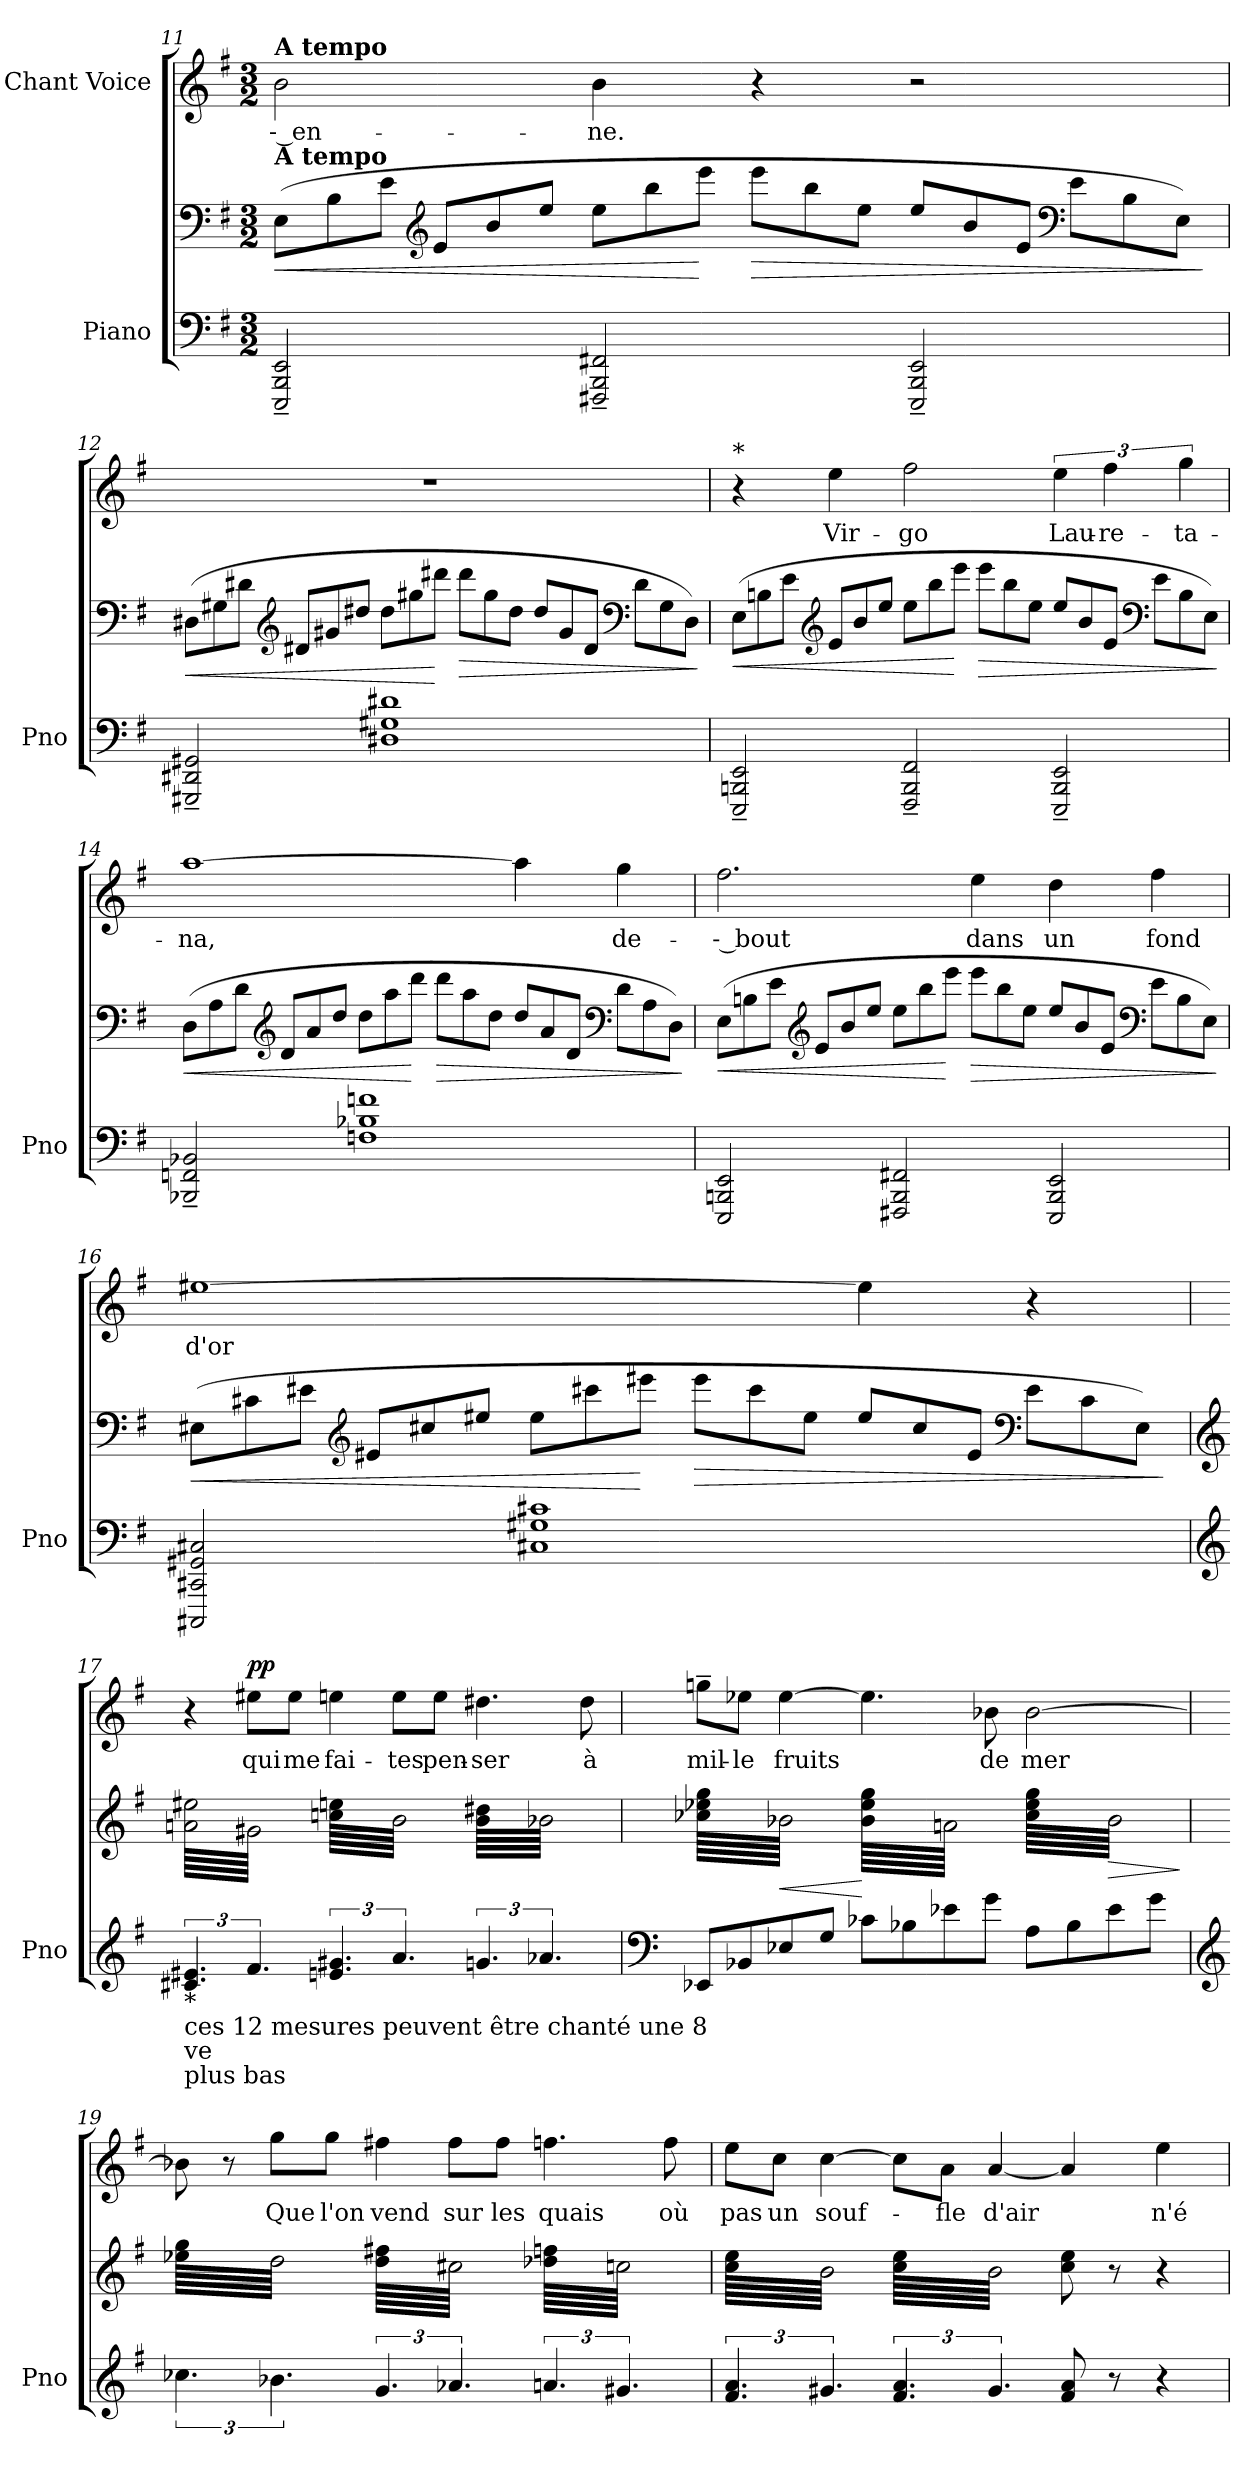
**kern	**kern	**dynam	**kern	**text	**dynam
*part2	*part2	*part2	*part1	*part1	*part1
*staff3	*staff2	*staff2/3	*staff1	*staff1	*staff1
*I"Piano	*	*	*I"Chant Voice	*	*
*I'Pno	*	*	*	*	*
!!LO:PB:g=z
*clefF4	*clefF4	*	*clefG2	*	*
*k[f#]	*k[f#]	*	*k[f#]	*	*
*M3/2	*M3/2	*	*M3/2	*	*
*	*Xtuplet	*	*	*	*
=11	=11	=11	=11	=11	=11
!	!	!	!LO:TX:a:B:t=A tempo	!	!
!	!LO:TX:a:B:t=A tempo	!	!	!	!
!	!	!LO:HP:b	!	!LO:LY:b	!
!	!	!LO:DY:n=1:b=2	!	!	!
!	!	!LO:DY:n=2:b=2	!	!	!
!	!	!LO:DY:n=3:b	!	!	!
!	!	!LO:DY:n=4:b	!	!	!
2EEE/~ 2BBB/~ 2EE/~	(12E\L	< p other-dynamics pp other-dynamics	2b\	-- en-	.
.	12B\	.	.	.	.
.	12e\J	.	.	.	.
*	*clefG2	*	*	*	*
.	12e/L	.	.	.	.
.	12b/	.	.	.	.
.	12ee/J	.	.	.	.
!	!	!	!	!LO:LY:b	!
2FFF#X/~ 2BBB/~ 2FF#X/~	12ee\L	.	4b\	-ne.	.
.	12bb\	.	.	.	.
.	12eee\J	[	.	.	.
!	!	!LO:HP:b	!	!	!
.	12eee\L	>	4r	.	.
.	12bb\	.	.	.	.
.	12ee\J	.	.	.	.
2EEE/~ 2BBB/~ 2EE/~	12ee/L	.	2r	.	.
.	12b/	.	.	.	.
.	12e/J	.	.	.	.
*	*clefF4	*	*	*	*
.	12e\L	.	.	.	.
.	12B\	.	.	.	.
.	12E\J)	.	.	.	.
.	.	]	.	.	.
!!LO:LB:g=z
=12	=12	=12	=12	=12	=12
!	!	!LO:HP:b	!	!	!
2GGG#X/~ 2DD#X/~ 2GG#X/~	(12D#X\L	<	1.r	.	.
.	12G#X\	.	.	.	.
.	12d#X\J	.	.	.	.
*	*clefG2	*	*	*	*
.	12d#X/L	.	.	.	.
.	12g#X/	.	.	.	.
.	12dd#X/J	.	.	.	.
1D#X 1G#X 1d#X	12dd#\L	.	.	.	.
.	12gg#X\	.	.	.	.
.	12ddd#X\J	[	.	.	.
!	!	!LO:HP:b	!	!	!
.	12ddd#\L	>	.	.	.
.	12gg#\	.	.	.	.
.	12dd#\J	.	.	.	.
.	12dd#/L	.	.	.	.
.	12g#/	.	.	.	.
.	12d#/J	.	.	.	.
*	*clefF4	*	*	*	*
.	12d#\L	.	.	.	.
.	12G#\	.	.	.	.
.	12D#\J)	.	.	.	.
.	.	]	.	.	.
!!LO:LB:g=z
=13	=13	=13	=13	=13	=13
!	!	!	!LO:TX:a:t=*	!	!
!	!	!LO:HP:b	!	!	!
2EEE/~ 2BBBn/~ 2EE/~	(12E\L	<	4r	.	.
.	12Bn\	.	.	.	.
.	12e\J	.	.	.	.
*	*clefG2	*	*	*	*
!	!	!	!	!LO:LY:b	!LO:DY:a
!	!	!	!	!	!LO:DY:n=1:a
.	12e/L	.	4ee\	Vir-	f other-dynamics
.	12b/	.	.	.	.
.	12ee/J	.	.	.	.
!	!	!	!	!LO:LY:b	!
2FFF#/~ 2BBB/~ 2FF#/~	12ee\L	.	2ff#\	-go	.
.	12bb\	.	.	.	.
.	12eee\J	[	.	.	.
!	!	!LO:HP:b	!	!	!
.	12eee\L	>	.	.	.
.	12bb\	.	.	.	.
.	12ee\J	.	.	.	.
!	!	!	!	!LO:LY:b	!
2EEE/~ 2BBB/~ 2EE/~	12ee/L	.	6ee\	Lau-	.
.	12b/	.	.	.	.
!	!	!	!	!LO:LY:b	!
.	12e/J	.	6ff#\	-re-	.
*	*clefF4	*	*	*	*
.	12e\L	.	.	.	.
!	!	!	!	!LO:LY:b	!
.	12B\	.	6gg\	-ta-	.
.	12E\J)	.	.	.	.
.	.	]	.	.	.
!!LO:LB:g=z
=14	=14	=14	=14	=14	=14
!	!	!LO:HP:b	!	!LO:LY:b	!
2BBB-X/~ 2FFn/~ 2BB-X/~	(12D\L	<	[1aa	-na,	.
.	12A\	.	.	.	.
.	12d\J	.	.	.	.
*	*clefG2	*	*	*	*
.	12d/L	.	.	.	.
.	12a/	.	.	.	.
.	12dd/J	.	.	.	.
1Fn 1B-X 1fn	12dd\L	.	.	.	.
.	12aa\	.	.	.	.
.	12ddd\J	[	.	.	.
!	!	!LO:HP:b	!	!	!
.	12ddd\L	>	.	.	.
.	12aa\	.	.	.	.
.	12dd\J	.	.	.	.
.	12dd/L	.	4aa\]	.	.
.	12a/	.	.	.	.
.	12d/J	.	.	.	.
*	*clefF4	*	*	*	*
!	!	!	!	!LO:LY:b	!
.	12d\L	.	4gg\	de-	.
.	12A\	.	.	.	.
.	12D\J)	.	.	.	.
.	.	]	.	.	.
!!LO:PB:g=z
=15	=15	=15	=15	=15	=15
!	!	!LO:HP:b	!	!LO:LY:b	!
2EEE/ 2BBBn/ 2EE/	(12E\L	<	2.ff#\	-- bout	.
.	12Bn\	.	.	.	.
.	12e\J	.	.	.	.
*	*clefG2	*	*	*	*
.	12e/L	.	.	.	.
.	12b/	.	.	.	.
.	12ee/J	.	.	.	.
2FFF#X/ 2BBB/ 2FF#X/	12ee\L	.	.	.	.
.	12bb\	.	.	.	.
.	12eee\J	[	.	.	.
!	!	!LO:HP:b	!	!LO:LY:b	!
.	12eee\L	>	4ee\	dans	.
.	12bb\	.	.	.	.
.	12ee\J	.	.	.	.
!	!	!	!	!LO:LY:b	!
2EEE/ 2BBB/ 2EE/	12ee/L	.	4dd\	un	.
.	12b/	.	.	.	.
.	12e/J	.	.	.	.
*	*clefF4	*	*	*	*
!	!	!	!	!LO:LY:b	!
.	12e\L	.	4ff#\	fond	.
.	12B\	.	.	.	.
.	12E\J)	.	.	.	.
.	.	]	.	.	.
!!LO:LB:g=z
=16	=16	=16	=16	=16	=16
!	!	!LO:HP:b	!	!LO:LY:b	!
2CCC#X/ 2CC#X/ 2GG#X/ 2C#X/	(12E#X\L	<	[1ee#X	d'or	.
.	12c#X\	.	.	.	.
.	12e#X\J	.	.	.	.
*	*clefG2	*	*	*	*
.	12e#X/L	.	.	.	.
.	12cc#X/	.	.	.	.
.	12ee#X/J	.	.	.	.
1C#X 1G#X 1c#X	12ee#\L	.	.	.	.
.	12ccc#X\	.	.	.	.
.	12eee#X\J	[	.	.	.
!	!	!LO:HP:b	!	!	!
.	12eee#\L	>	.	.	.
.	12ccc#\	.	.	.	.
.	12ee#\J	.	.	.	.
.	12ee#/L	.	4ee#\]	.	.
.	12cc#/	.	.	.	.
.	12e#/J	.	.	.	.
*	*clefF4	*	*	*	*
.	12e#\L	.	4r	.	.
.	12c#\	.	.	.	.
.	12E#\J)	.	.	.	.
.	.	]	.	.	.
!!LO:LB:g=z
=17	=17	=17	=17	=17	=17
*clefG2	*clefG2	*	*	*	*
!LO:N:n=1:head=solid	!	!	!	!	!
!LO:N:n=2:head=solid	!	!	!	!	!
*	*tuplet	*	*	*	*
!LO:TX:b:t=*	!	!	!	!	!
!LO:TX:b:t=ces 12 mesures peuvent être chanté une 8	!	!	!	!	!
!LO:TX:b:t=ve	!	!	!	!	!
!LO:TX:b:t=plus bas	!	!	!	!	!
!	!LO:N:n=1:head=solid	!	!	!	!
!	!LO:N:n=2:head=solid	!LO:DY:b	!	!	!
!	!	!LO:DY:n=1:b	!	!	!
*	*tremolo	*	*	*	*
6.c#X/ 6.e#X/	(64an\ 64ee#X\LLLL	pp other-dynamics	4r	.	.
.	64g#X\)	.	.	.	.
.	64an\ 64ee#X\	.	.	.	.
.	64g#X\)	.	.	.	.
.	64an\ 64ee#X\	.	.	.	.
.	64g#X\)	.	.	.	.
.	64an\ 64ee#X\	.	.	.	.
.	64g#X\)	.	.	.	.
.	64an\ 64ee#X\	.	.	.	.
.	64g#X\)	.	.	.	.
.	64an\ 64ee#X\	.	.	.	.
.	64g#X\)	.	.	.	.
.	64an\ 64ee#X\	.	.	.	.
.	64g#X\)	.	.	.	.
.	64an\ 64ee#X\	.	.	.	.
.	64g#X\)	.	.	.	.
!LO:N:head=solid	!LO:N:head=solid	!	!	!LO:LY:b	!LO:DY:a
6.f#/	64an\ 64ee#X\	.	8ee#X\L	qui	pp
.	64g#X\)	.	.	.	.
.	64an\ 64ee#X\	.	.	.	.
.	64g#X\)	.	.	.	.
.	64an\ 64ee#X\	.	.	.	.
.	64g#X\)	.	.	.	.
.	64an\ 64ee#X\	.	.	.	.
.	64g#X\)	.	.	.	.
!	!	!	!	!LO:LY:b	!
.	64an\ 64ee#X\	.	8ee#\J	me	.
.	64g#X\)	.	.	.	.
.	64an\ 64ee#X\	.	.	.	.
.	64g#X\)	.	.	.	.
.	64an\ 64ee#X\	.	.	.	.
.	64g#X\)	.	.	.	.
.	64an\ 64ee#X\	.	.	.	.
.	64g#X\)JJJJ	.	.	.	.
!LO:N:n=1:head=solid	!	!	!	!	!
!LO:N:n=2:head=solid	!LO:N:n=1:head=solid	!	!	!	!
!	!LO:N:n=2:head=solid	!	!	!LO:LY:b	!
6.en/ 6.g#X/	(64ccn\ 64een\LLLL	.	4een\	fai-	.
.	64b\)	.	.	.	.
.	64ccn\ 64een\	.	.	.	.
.	64b\)	.	.	.	.
.	64ccn\ 64een\	.	.	.	.
.	64b\)	.	.	.	.
.	64ccn\ 64een\	.	.	.	.
.	64b\)	.	.	.	.
.	64ccn\ 64een\	.	.	.	.
.	64b\)	.	.	.	.
.	64ccn\ 64een\	.	.	.	.
.	64b\)	.	.	.	.
.	64ccn\ 64een\	.	.	.	.
.	64b\)	.	.	.	.
.	64ccn\ 64een\	.	.	.	.
.	64b\)	.	.	.	.
!LO:N:head=solid	!LO:N:head=solid	!	!	!LO:LY:b	!
6.a/	64ccn\ 64een\	.	8ee\L	-tes	.
.	64b\)	.	.	.	.
.	64ccn\ 64een\	.	.	.	.
.	64b\)	.	.	.	.
.	64ccn\ 64een\	.	.	.	.
.	64b\)	.	.	.	.
.	64ccn\ 64een\	.	.	.	.
.	64b\)	.	.	.	.
!	!	!	!	!LO:LY:b	!
.	64ccn\ 64een\	.	8ee\J	pen-	.
.	64b\)	.	.	.	.
.	64ccn\ 64een\	.	.	.	.
.	64b\)	.	.	.	.
.	64ccn\ 64een\	.	.	.	.
.	64b\)	.	.	.	.
.	64ccn\ 64een\	.	.	.	.
.	64b\)JJJJ	.	.	.	.
!LO:N:head=solid	!LO:N:n=1:head=solid	!	!	!	!
!	!LO:N:n=2:head=solid	!	!	!LO:LY:b	!
6.gn/	(64b\ 64dd#X\LLLL	.	4.dd#X\	-ser	.
.	64b-X\)	.	.	.	.
.	64b\ 64dd#X\	.	.	.	.
.	64b-X\)	.	.	.	.
.	64b\ 64dd#X\	.	.	.	.
.	64b-X\)	.	.	.	.
.	64b\ 64dd#X\	.	.	.	.
.	64b-X\)	.	.	.	.
.	64b\ 64dd#X\	.	.	.	.
.	64b-X\)	.	.	.	.
.	64b\ 64dd#X\	.	.	.	.
.	64b-X\)	.	.	.	.
.	64b\ 64dd#X\	.	.	.	.
.	64b-X\)	.	.	.	.
.	64b\ 64dd#X\	.	.	.	.
.	64b-X\)	.	.	.	.
!LO:N:head=solid	!LO:N:head=solid	!	!	!	!
6.a-X/	64b\ 64dd#X\	.	.	.	.
.	64b-X\)	.	.	.	.
.	64b\ 64dd#X\	.	.	.	.
.	64b-X\)	.	.	.	.
.	64b\ 64dd#X\	.	.	.	.
.	64b-X\)	.	.	.	.
.	64b\ 64dd#X\	.	.	.	.
.	64b-X\)	.	.	.	.
!	!	!	!	!LO:LY:b	!
.	64b\ 64dd#X\	.	8dd#\	à	.
.	64b-X\)	.	.	.	.
.	64b\ 64dd#X\	.	.	.	.
.	64b-X\)	.	.	.	.
.	64b\ 64dd#X\	.	.	.	.
.	64b-X\)	.	.	.	.
.	64b\ 64dd#X\	.	.	.	.
.	64b-X\)JJJJ	.	.	.	.
=18	=18	=18	=18	=18	=18
*clefF4	*	*	*	*	*
!	!LO:N:n=1:head=solid	!	!	!	!
!	!LO:N:n=2:head=solid	!	!	!	!
!	!LO:N:n=3:head=solid	!	!	!LO:LY:b	!
8EE-X/L	(64cc-X\ 64ee-X\ 64gg\LLLL	.	8ggn~\L	mil-	.
.	64b-X\)	.	.	.	.
.	64cc-X\ 64ee-X\ 64gg\	.	.	.	.
.	64b-X\)	.	.	.	.
.	64cc-X\ 64ee-X\ 64gg\	.	.	.	.
.	64b-X\)	.	.	.	.
.	64cc-X\ 64ee-X\ 64gg\	.	.	.	.
.	64b-X\)	.	.	.	.
!	!	!	!	!LO:LY:b	!
8BB-X/	64cc-X\ 64ee-X\ 64gg\	.	8ee-X\J	-le	.
.	64b-X\)	.	.	.	.
.	64cc-X\ 64ee-X\ 64gg\	.	.	.	.
.	64b-X\)	.	.	.	.
.	64cc-X\ 64ee-X\ 64gg\	.	.	.	.
.	64b-X\)	.	.	.	.
.	64cc-X\ 64ee-X\ 64gg\	.	.	.	.
.	64b-X\)	.	.	.	.
!	!LO:N:head=solid	!LO:HP:b	!	!LO:LY:b	!
8E-X/	64cc-X\ 64ee-X\ 64gg\	<	[4ee-\	fruits	.
.	64b-X\)	.	.	.	.
.	64cc-X\ 64ee-X\ 64gg\	.	.	.	.
.	64b-X\)	.	.	.	.
.	64cc-X\ 64ee-X\ 64gg\	.	.	.	.
.	64b-X\)	.	.	.	.
.	64cc-X\ 64ee-X\ 64gg\	.	.	.	.
.	64b-X\)	.	.	.	.
8G/J	64cc-X\ 64ee-X\ 64gg\	.	.	.	.
.	64b-X\)	.	.	.	.
.	64cc-X\ 64ee-X\ 64gg\	.	.	.	.
.	64b-X\)	.	.	.	.
.	64cc-X\ 64ee-X\ 64gg\	.	.	.	.
.	64b-X\)	.	.	.	.
.	64cc-X\ 64ee-X\ 64gg\	.	.	.	.
.	64b-X\)JJJJ	.	.	.	.
!	!LO:N:n=1:head=solid	!	!	!	!
!	!LO:N:n=2:head=solid	!	!	!	!
!	!LO:N:n=3:head=solid	!	!	!	!
8c-X\L	(64b-\ 64ee-\ 64gg\LLLL	[	4.ee-\]	.	.
.	64an\)	.	.	.	.
.	64b-\ 64ee-\ 64gg\	.	.	.	.
.	64an\)	.	.	.	.
.	64b-\ 64ee-\ 64gg\	.	.	.	.
.	64an\)	.	.	.	.
.	64b-\ 64ee-\ 64gg\	.	.	.	.
.	64an\)	.	.	.	.
8B-X\	64b-\ 64ee-\ 64gg\	.	.	.	.
.	64an\)	.	.	.	.
.	64b-\ 64ee-\ 64gg\	.	.	.	.
.	64an\)	.	.	.	.
.	64b-\ 64ee-\ 64gg\	.	.	.	.
.	64an\)	.	.	.	.
.	64b-\ 64ee-\ 64gg\	.	.	.	.
.	64an\)	.	.	.	.
!	!LO:N:head=solid	!	!	!	!
8e-X\	64b-\ 64ee-\ 64gg\	.	.	.	.
.	64an\)	.	.	.	.
.	64b-\ 64ee-\ 64gg\	.	.	.	.
.	64an\)	.	.	.	.
.	64b-\ 64ee-\ 64gg\	.	.	.	.
.	64an\)	.	.	.	.
.	64b-\ 64ee-\ 64gg\	.	.	.	.
.	64an\)	.	.	.	.
!	!	!	!	!LO:LY:b	!
8g\J	64b-\ 64ee-\ 64gg\	.	8b-X\	de	.
.	64an\)	.	.	.	.
.	64b-\ 64ee-\ 64gg\	.	.	.	.
.	64an\)	.	.	.	.
.	64b-\ 64ee-\ 64gg\	.	.	.	.
.	64an\)	.	.	.	.
.	64b-\ 64ee-\ 64gg\	.	.	.	.
.	64an\)JJJJ	.	.	.	.
!	!LO:N:n=1:head=solid	!	!	!	!
!	!LO:N:n=2:head=solid	!	!	!	!
!	!LO:N:n=3:head=solid	!	!	!LO:LY:b	!
8A\L	(64cc-\ 64ee-\ 64gg\LLLL	.	[2b-\	mer	.
.	64b-\)	.	.	.	.
.	64cc-\ 64ee-\ 64gg\	.	.	.	.
.	64b-\)	.	.	.	.
.	64cc-\ 64ee-\ 64gg\	.	.	.	.
.	64b-\)	.	.	.	.
.	64cc-\ 64ee-\ 64gg\	.	.	.	.
.	64b-\)	.	.	.	.
8B-\	64cc-\ 64ee-\ 64gg\	.	.	.	.
.	64b-\)	.	.	.	.
.	64cc-\ 64ee-\ 64gg\	.	.	.	.
.	64b-\)	.	.	.	.
.	64cc-\ 64ee-\ 64gg\	.	.	.	.
.	64b-\)	.	.	.	.
.	64cc-\ 64ee-\ 64gg\	.	.	.	.
.	64b-\)	.	.	.	.
!	!LO:N:head=solid	!LO:HP:b	!	!	!
8e-\	64cc-\ 64ee-\ 64gg\	>	.	.	.
.	64b-\)	.	.	.	.
.	64cc-\ 64ee-\ 64gg\	.	.	.	.
.	64b-\)	.	.	.	.
.	64cc-\ 64ee-\ 64gg\	.	.	.	.
.	64b-\)	.	.	.	.
.	64cc-\ 64ee-\ 64gg\	.	.	.	.
.	64b-\)	.	.	.	.
8g\J	64cc-\ 64ee-\ 64gg\	.	.	.	.
.	64b-\)	.	.	.	.
.	64cc-\ 64ee-\ 64gg\	.	.	.	.
.	64b-\)	.	.	.	.
.	64cc-\ 64ee-\ 64gg\	.	.	.	.
.	64b-\)	.	.	.	.
.	64cc-\ 64ee-\ 64gg\	.	.	.	.
.	64b-\)JJJJ	.	.	.	.
.	.	]	.	.	.
!!LO:PB:g=z
=19	=19	=19	=19	=19	=19
*clefG2	*	*	*	*	*
!LO:N:head=solid	!LO:N:n=1:head=solid	!	!	!	!
!	!LO:N:n=2:head=solid	!	!	!	!
6.cc-X\	(64ee-X\ 64gg\LLLL	.	8b-X\]	.	.
.	64dd\)	.	.	.	.
.	64ee-X\ 64gg\	.	.	.	.
.	64dd\)	.	.	.	.
.	64ee-X\ 64gg\	.	.	.	.
.	64dd\)	.	.	.	.
.	64ee-X\ 64gg\	.	.	.	.
.	64dd\)	.	.	.	.
.	64ee-X\ 64gg\	.	8r	.	.
.	64dd\)	.	.	.	.
.	64ee-X\ 64gg\	.	.	.	.
.	64dd\)	.	.	.	.
.	64ee-X\ 64gg\	.	.	.	.
.	64dd\)	.	.	.	.
.	64ee-X\ 64gg\	.	.	.	.
.	64dd\)	.	.	.	.
!LO:N:head=solid	!LO:N:head=solid	!	!	!LO:LY:b	!
6.b-X\	64ee-X\ 64gg\	.	8gg\L	Que	.
.	64dd\)	.	.	.	.
.	64ee-X\ 64gg\	.	.	.	.
.	64dd\)	.	.	.	.
.	64ee-X\ 64gg\	.	.	.	.
.	64dd\)	.	.	.	.
.	64ee-X\ 64gg\	.	.	.	.
.	64dd\)	.	.	.	.
!	!	!	!	!LO:LY:b	!
.	64ee-X\ 64gg\	.	8gg\J	l'on	.
.	64dd\)	.	.	.	.
.	64ee-X\ 64gg\	.	.	.	.
.	64dd\)	.	.	.	.
.	64ee-X\ 64gg\	.	.	.	.
.	64dd\)	.	.	.	.
.	64ee-X\ 64gg\	.	.	.	.
.	64dd\)JJJJ	.	.	.	.
!LO:N:head=solid	!LO:N:n=1:head=solid	!	!	!	!
!	!LO:N:n=2:head=solid	!	!	!LO:LY:b	!
6.g/	(64dd\ 64ff#X\LLLL	.	4ff#X\	vend	.
.	64cc#X\)	.	.	.	.
.	64dd\ 64ff#X\	.	.	.	.
.	64cc#X\)	.	.	.	.
.	64dd\ 64ff#X\	.	.	.	.
.	64cc#X\)	.	.	.	.
.	64dd\ 64ff#X\	.	.	.	.
.	64cc#X\)	.	.	.	.
.	64dd\ 64ff#X\	.	.	.	.
.	64cc#X\)	.	.	.	.
.	64dd\ 64ff#X\	.	.	.	.
.	64cc#X\)	.	.	.	.
.	64dd\ 64ff#X\	.	.	.	.
.	64cc#X\)	.	.	.	.
.	64dd\ 64ff#X\	.	.	.	.
.	64cc#X\)	.	.	.	.
!LO:N:head=solid	!LO:N:head=solid	!	!	!LO:LY:b	!
6.a-X/	64dd\ 64ff#X\	.	8ff#\L	sur	.
.	64cc#X\)	.	.	.	.
.	64dd\ 64ff#X\	.	.	.	.
.	64cc#X\)	.	.	.	.
.	64dd\ 64ff#X\	.	.	.	.
.	64cc#X\)	.	.	.	.
.	64dd\ 64ff#X\	.	.	.	.
.	64cc#X\)	.	.	.	.
!	!	!	!	!LO:LY:b	!
.	64dd\ 64ff#X\	.	8ff#\J	les	.
.	64cc#X\)	.	.	.	.
.	64dd\ 64ff#X\	.	.	.	.
.	64cc#X\)	.	.	.	.
.	64dd\ 64ff#X\	.	.	.	.
.	64cc#X\)	.	.	.	.
.	64dd\ 64ff#X\	.	.	.	.
.	64cc#X\)JJJJ	.	.	.	.
!LO:N:head=solid	!LO:N:n=1:head=solid	!	!	!	!
!	!LO:N:n=2:head=solid	!	!	!LO:LY:b	!
6.an/	(64dd-X\ 64ffn\LLLL	.	4.ffn\	quais	.
.	64ccn\)	.	.	.	.
.	64dd-X\ 64ffn\	.	.	.	.
.	64ccn\)	.	.	.	.
.	64dd-X\ 64ffn\	.	.	.	.
.	64ccn\)	.	.	.	.
.	64dd-X\ 64ffn\	.	.	.	.
.	64ccn\)	.	.	.	.
.	64dd-X\ 64ffn\	.	.	.	.
.	64ccn\)	.	.	.	.
.	64dd-X\ 64ffn\	.	.	.	.
.	64ccn\)	.	.	.	.
.	64dd-X\ 64ffn\	.	.	.	.
.	64ccn\)	.	.	.	.
.	64dd-X\ 64ffn\	.	.	.	.
.	64ccn\)	.	.	.	.
!LO:N:head=solid	!LO:N:head=solid	!	!	!	!
6.g#X/	64dd-X\ 64ffn\	.	.	.	.
.	64ccn\)	.	.	.	.
.	64dd-X\ 64ffn\	.	.	.	.
.	64ccn\)	.	.	.	.
.	64dd-X\ 64ffn\	.	.	.	.
.	64ccn\)	.	.	.	.
.	64dd-X\ 64ffn\	.	.	.	.
.	64ccn\)	.	.	.	.
!	!	!	!	!LO:LY:b	!
.	64dd-X\ 64ffn\	.	8ff\	où	.
.	64ccn\)	.	.	.	.
.	64dd-X\ 64ffn\	.	.	.	.
.	64ccn\)	.	.	.	.
.	64dd-X\ 64ffn\	.	.	.	.
.	64ccn\)	.	.	.	.
.	64dd-X\ 64ffn\	.	.	.	.
.	64ccn\)JJJJ	.	.	.	.
=20	=20	=20	=20	=20	=20
!LO:N:n=1:head=solid	!	!	!	!	!
!LO:N:n=2:head=solid	!LO:N:n=1:head=solid	!	!	!	!
!	!LO:N:n=2:head=solid	!	!	!LO:LY:b	!
6.f#/ 6.a/	(64cc\ 64ee\LLLL	.	8ee\L	pas	.
.	64b\)	.	.	.	.
.	64cc\ 64ee\	.	.	.	.
.	64b\)	.	.	.	.
.	64cc\ 64ee\	.	.	.	.
.	64b\)	.	.	.	.
.	64cc\ 64ee\	.	.	.	.
.	64b\)	.	.	.	.
!	!	!	!	!LO:LY:b	!
.	64cc\ 64ee\	.	8cc\J	un	.
.	64b\)	.	.	.	.
.	64cc\ 64ee\	.	.	.	.
.	64b\)	.	.	.	.
.	64cc\ 64ee\	.	.	.	.
.	64b\)	.	.	.	.
.	64cc\ 64ee\	.	.	.	.
.	64b\)	.	.	.	.
!LO:N:head=solid	!LO:N:head=solid	!	!	!LO:LY:b	!
6.g#X/	64cc\ 64ee\	.	[4cc\	souf-	.
.	64b\)	.	.	.	.
.	64cc\ 64ee\	.	.	.	.
.	64b\)	.	.	.	.
.	64cc\ 64ee\	.	.	.	.
.	64b\)	.	.	.	.
.	64cc\ 64ee\	.	.	.	.
.	64b\)	.	.	.	.
.	64cc\ 64ee\	.	.	.	.
.	64b\)	.	.	.	.
.	64cc\ 64ee\	.	.	.	.
.	64b\)	.	.	.	.
.	64cc\ 64ee\	.	.	.	.
.	64b\)	.	.	.	.
.	64cc\ 64ee\	.	.	.	.
.	64b\)JJJJ	.	.	.	.
!LO:N:n=1:head=solid	!	!	!	!	!
!LO:N:n=2:head=solid	!LO:N:n=1:head=solid	!	!	!	!
!	!LO:N:n=2:head=solid	!	!	!	!
6.f#/ 6.a/	(64cc\ 64ee\LLLL	.	8cc\L]	.	.
.	64b\)	.	.	.	.
.	64cc\ 64ee\	.	.	.	.
.	64b\)	.	.	.	.
.	64cc\ 64ee\	.	.	.	.
.	64b\)	.	.	.	.
.	64cc\ 64ee\	.	.	.	.
.	64b\)	.	.	.	.
!	!	!	!	!LO:LY:b	!
.	64cc\ 64ee\	.	8a\J	-fle	.
.	64b\)	.	.	.	.
.	64cc\ 64ee\	.	.	.	.
.	64b\)	.	.	.	.
.	64cc\ 64ee\	.	.	.	.
.	64b\)	.	.	.	.
.	64cc\ 64ee\	.	.	.	.
.	64b\)	.	.	.	.
!LO:N:head=solid	!LO:N:head=solid	!	!	!LO:LY:b	!
6.g#/	64cc\ 64ee\	.	[4a/	d'air	.
.	64b\)	.	.	.	.
.	64cc\ 64ee\	.	.	.	.
.	64b\)	.	.	.	.
.	64cc\ 64ee\	.	.	.	.
.	64b\)	.	.	.	.
.	64cc\ 64ee\	.	.	.	.
.	64b\)	.	.	.	.
.	64cc\ 64ee\	.	.	.	.
.	64b\)	.	.	.	.
.	64cc\ 64ee\	.	.	.	.
.	64b\)	.	.	.	.
.	64cc\ 64ee\	.	.	.	.
.	64b\)	.	.	.	.
.	64cc\ 64ee\	.	.	.	.
.	64b\)JJJJ	.	.	.	.
*	*Xtremolo	*	*	*	*
8f#/ 8a/	8cc\ 8ee\	.	4a/]	.	.
.	.	.	.	.	.
.	.	.	.	.	.
.	.	.	.	.	.
.	.	.	.	.	.
.	.	.	.	.	.
.	.	.	.	.	.
.	.	.	.	.	.
8r	8r	.	.	.	.
.	.	.	.	.	.
.	.	.	.	.	.
.	.	.	.	.	.
.	.	.	.	.	.
.	.	.	.	.	.
.	.	.	.	.	.
.	.	.	.	.	.
!	!	!	!	!LO:LY:b	!
4r	4r	.	4ee\	n'é-	.
=	=	=	=	=	=
*-	*-	*-	*-	*-	*-
